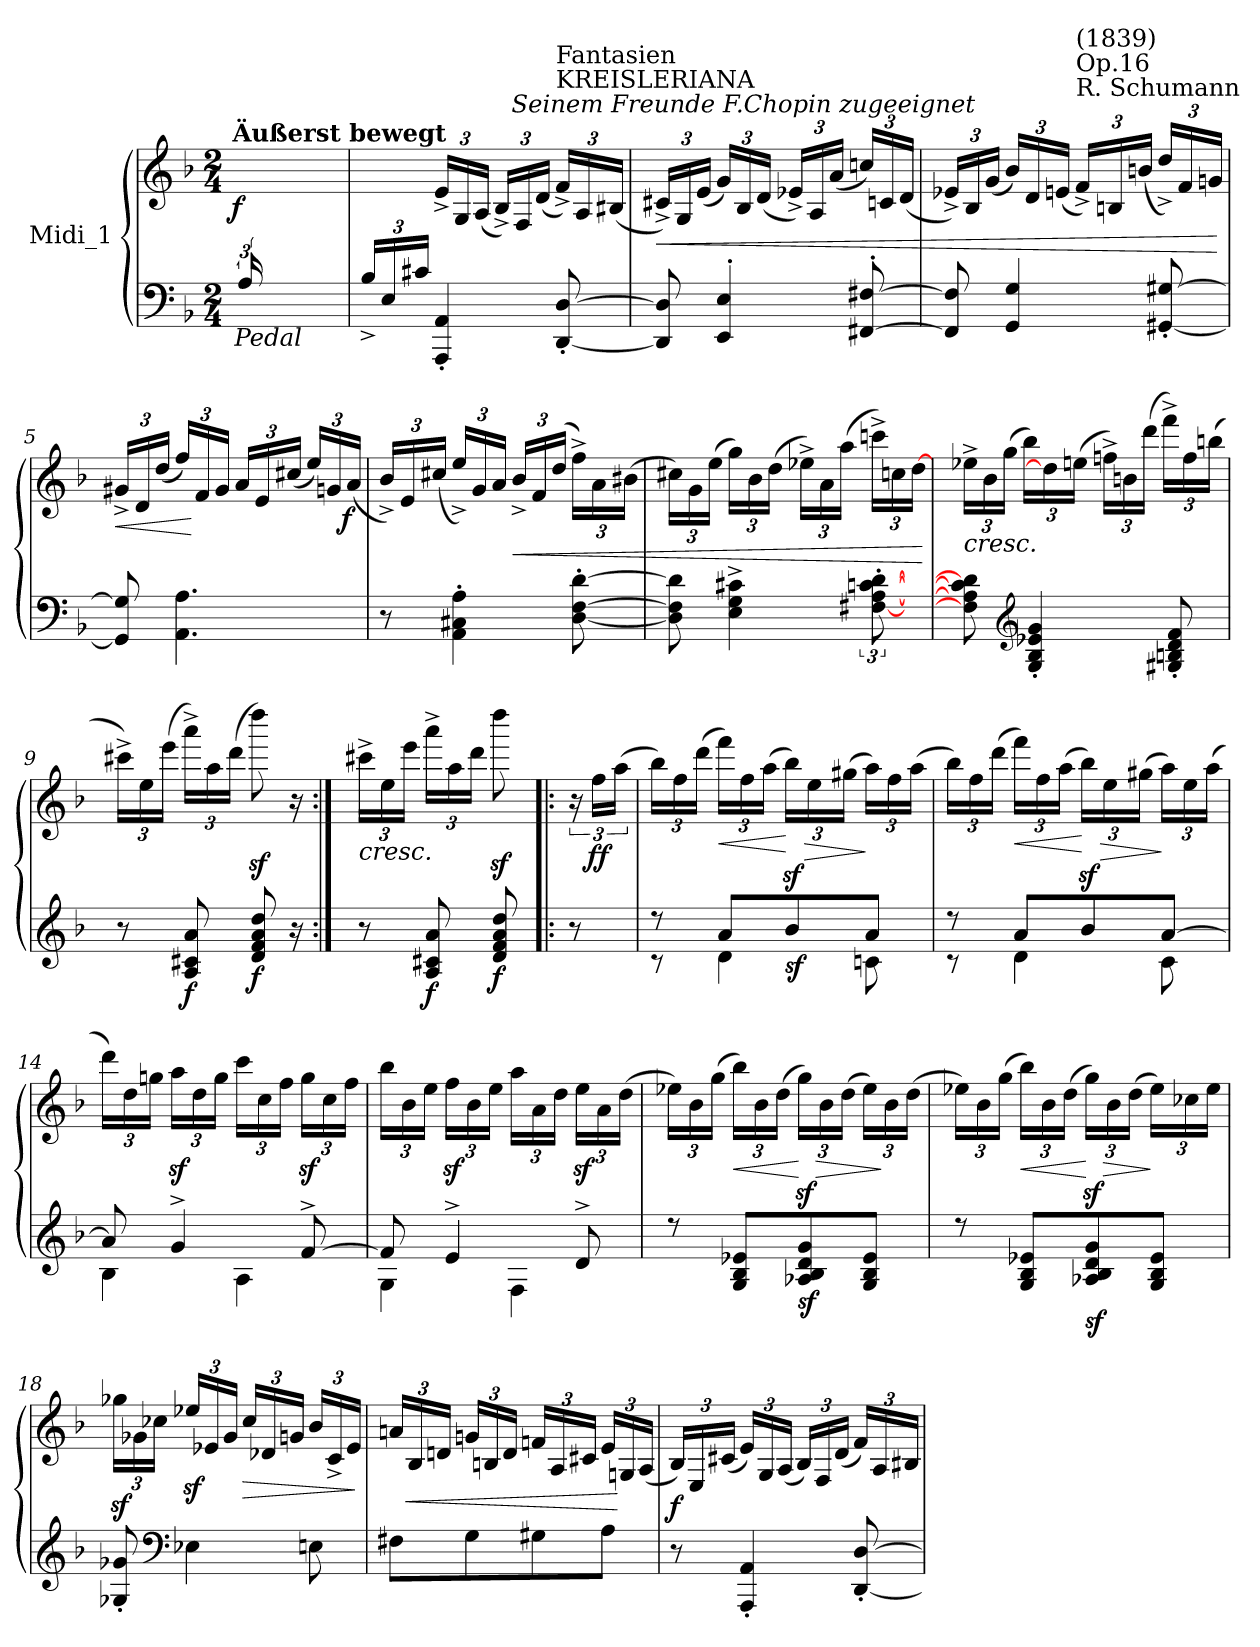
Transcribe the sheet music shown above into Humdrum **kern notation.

**kern	**kern	**dynam
*part1	*part1	*part1
*staff2	*staff1	*staff1/2
*I"Midi_1	*	*
*clefF4	*clefG2	*
*k[b-]	*k[b-]	*
*F:	*F:	*
*M2/4	*M2/4	*
=1	=1	=1
*^	*	*
!	!	!LO:TX:a:B:t=Äußerst bewegt	!
!	!	!	!LO:DY:b
640ryy	320ryy	24ryy	f
!LO:TX:b:i:t=Pedal	!	!	!
24A/	.	.	.
.	24ryy	.	.
!	!	!LO:N:vis=256..	!
.	.	1920%13ryy	.
!LO:N:vis=256..	!	!	!
1920%13ryy	.	.	.
.	960%17ryy	.	.
!	!	!LO:N:vis=128...	!
.	.	640%9ryy	.
!LO:N:vis=128..	!	!	!
80ryy	.	.	.
=2	=2	=2	=2
24B-^/LL	8ryy	8ryy	.
24E/	.	.	.
24c#X/JJ	.	.	.
4AAA/' 4AA/'	8ryy	24e^/LL	.
.	.	24G/	.
.	.	(24A/JJ	.
*	*	*Xbrackettup	*
.	4ryy	24B-^/LL)	.
!	!	!LO:TX:a:i:t=Seinem Freunde F.Chopin zugeeignet	!
.	.	24F/	.
.	.	(24d/JJ	.
!	!	!LO:TX:a:t=KREISLERIANA	!
!	!	!LO:TX:a:t=Fantasien	!
[8DD/' [8D/'	.	24f^/LL)	.
.	.	24A/	.
.	.	(24B#X/JJ	.
=3	=3	=3	=3
!	!	!	!LO:HP:b
8DD/] 8D/]	2ryy	24c#X^/LL)	<
.	.	24G/	.
.	.	(24e/JJ	.
4EE/' 4E/'	.	24g/LL)	.
.	.	24B-i/	.
.	.	(24d/JJ	.
.	.	24e-X^/LL)	.
.	.	24A/	.
.	.	(24a/JJ	.
[8FF#X/' [8F#X/'	.	24ccni/LL)	.
.	.	24cn/	.
.	.	(24d/JJ	.
!!LO:LB:g=z
=4	=4	=4	=4
8FF#/] 8F#/]	2ryy	24e-X^/LL)	.
.	.	24B-/	.
.	.	(24g/JJ	.
4GG/ 4G/	.	24b-/LL)	.
.	.	24d/	.
.	.	(24en/JJ	.
!	!	!LO:TX:a:t=R. Schumann	!
!	!	!LO:TX:a:t=Op.16	!
!	!	!LO:TX:a:t=(1839)	!
.	.	24f^/LL)	.
.	.	24Bn/	.
.	.	(24bn/JJ	.
[8GG#X/' [8G#X/'	.	24dd^/LL)	.
.	.	24f/	.
.	.	24gni/JJ	.
*v	*v	*	*
.	.	[
!!LO:LB:g=z
=5	=5	=5
!	!	!LO:HP:b
8GG#/] 8G#/]	24g#X^/LL	<
.	24d/	.
.	(24dd/JJ	.
4.AA\ 4.A\	24ff/LL)	.
.	24f/	[
.	24g#/JJ	.
.	24a/LL	.
.	24e/	.
.	(24cc#X/JJ	.
.	24ee/LL)	.
.	24gn/	.
!	!	!LO:DY:b
.	(24a/JJ	f
=6	=6	=6
8r	24b-i^/LL)	.
.	24e/	.
.	(24cc#X/JJ	.
4AA\' 4C#X\' 4A\'	24ee^/LL)	.
.	24g/	.
.	24a/JJ	.
!	!	!LO:HP:b
.	24b-^/LL	<
.	24f/	.
.	(24dd/JJ	.
[8D\' [8F\' [8d\'	24ff^\LL)	.
.	24a\	.
.	(>24b#X\JJ	.
=7	=7	=7
8D\] 8F\] 8d\]	24cc#X\LL)	.
.	24g\	.
.	(>24ee\JJ	.
4E\^ 4G\^ 4c#X\^	24gg\LL)	.
.	24b-i\	.
.	(>24dd\JJ	.
.	24ee-X^\LL)	.
.	24a\	.
.	(>24aa\JJ	.
[12F#X\' [12A\' [12cn\' [12d\'	24cccni^\LL)	.
.	24ccn\	.
48ryy	[24dd\JJ	.
48ryy	.	.
.	.	[
!!LO:LB:g=z
=8	=8	=8
!	!	!LO:HP:b
8F#\] 8A\] 8c\] 8d\]	24ee-X^\LL	<
.	24b-\	.
.	(>24gg\JJ	.
*clefG2	*	*
1920%13ryy	24bb-\LL)	.
4G/' 4B-/' 4e-X/' 4g/'	.	.
.	24dd\]	.
.	(>24een\JJ	.
.	24ffni^\LL)	.
.	24bn\	.
.	(>24ddd\JJ	.
.	24fff^\LL)	.
8G#X/' 8Bn/' 8d/' 8f/'	.	.
.	24ff\	.
.	(>24bbn\JJ	.
.	1920%13ryy	.
=9	=9	=9
8r	24ccc#X^\LL)	.
.	24ee\	.
.	(>24eee\JJ	.
!	!	!LO:DY:b=2
8A/ 8c#X/ 8a/	24aaa^\LL)	f
.	24aa\	.
.	(24ddd\JJ	.
!	!	!LO:DY:n=1:b=2
8d/ 8f/ 8a/ 8dd/	8ddddz<\)	[ f
16r	16r	.
=10:|!	=10:|!	=10:|!
!	!	!LO:HP:b
8r	24ccc#X^\LL	<
.	24ee\	.
.	24eee\JJ	.
!	!	!LO:DY:b=2
8A/ 8c#X/ 8a/	24aaa^\LL	f
.	24aa\	.
.	24ddd\JJ	.
!	!	!LO:DY:n=1:b=2
8d/ 8f/ 8a/ 8dd/	8ddddz<\	[ f
!!LO:LB:g=z
=11!|:	=11!|:	=11!|:
*^	*	*
*	*	*brackettup	*
8r	8ryy	24r	.
!	!	!	!LO:DY:b
.	.	24ff\LL	ff
.	.	(>24aa\JJ	.
=12	=12	=12	=12
*	*	*Xbrackettup	*
8r	8r	24bb-\LL)	.
.	.	24ff\	.
.	.	(>24ddd\JJ	.
!	!	!	!LO:HP:b
8a/L	4d\	24fff\LL)	<
.	.	24ff\	.
.	.	(>24aa\JJ	.
!	!	!	!LO:DY:n=1:b=2
8b-/	.	24bb-z<\LL)	[ sf
!	!	!	!LO:HP:b
.	.	24ee\	>
.	.	(>24gg#X\JJ	.
8a/J	8cni\	24aa\LL)	]
.	.	24ff\	.
.	.	(>24aa\JJ	.
=13	=13	=13	=13
8r	8r	24bb-\LL)	.
.	.	24ff\	.
.	.	(>24ddd\JJ	.
!	!	!	!LO:HP:b
8a/L	4d\	24fff\LL)	<
.	.	24ff\	.
.	.	(>24aa\JJ	.
8b-/	.	24bb-z<\LL)	[
!	!	!	!LO:HP:b
.	.	24ee\	>
.	.	(>24gg#X\JJ	.
[8a/J	8c\	24aa\LL)	]
.	.	24ee\	.
.	.	(>24aa\JJ	.
=14	=14	=14	=14
8a/]	4B-i\	24ddd\LL)	.
.	.	24dd\	.
.	.	24ggni\JJ	.
4g^/	.	24aaz<\LL	.
.	.	24dd\	.
.	.	24gg\JJ	.
.	4A\	24ccc\LL	.
.	.	24cc\	.
.	.	24ff\JJ	.
[8f^/	.	24ggz<\LL	.
.	.	24cc\	.
.	.	24ff\JJ	.
!!LO:LB:g=z
=15	=15	=15	=15
8f/]	4G\	24bb-\LL	.
.	.	24b-\	.
.	.	24ee\JJ	.
4e^/	.	24ffz<\LL	.
.	.	24b-\	.
.	.	24ee\JJ	.
.	4F\	24aa\LL	.
.	.	24a\	.
.	.	24dd\JJ	.
8d^/	.	24eez<\LL	.
.	.	24a\	.
.	.	(>24dd\JJ	.
=16	=16	=16	=16
8r	2ryy	24ee-X\LL)	.
.	.	24b-\	.
.	.	(>24gg\JJ	.
!	!	!	!LO:HP:b
8G/ 8B-/ 8e-X/L	.	24bb-\LL)	<
.	.	24b-\	.
.	.	(>24dd\JJ	.
!	!	!	!LO:DY:n=1:b=2
8A-X/ 8B-/ 8d/ 8g/	.	24ggz<\LL)	[ sf
!	!	!	!LO:HP:b
.	.	24b-\	>
.	.	(>24dd\JJ	.
8G/ 8B-/ 8e-/J	.	24ee-\LL)	.
.	.	24b-\	]
.	.	(>24dd\JJ	.
=17	=17	=17	=17
8r	2ryy	24ee-X\LL)	.
.	.	24b-\	.
.	.	(>24gg\JJ	.
!	!	!	!LO:HP:b
8G/ 8B-/ 8e-X/L	.	24bb-\LL)	<
.	.	24b-\	.
.	.	(>24dd\JJ	.
!	!	!	!LO:DY:n=1:b=2
8A-X/ 8B-/ 8d/ 8g/	.	24ggz<\LL)	[ sf
!	!	!	!LO:HP:b
.	.	24b-\	>
.	.	(>24dd\JJ	.
8G/ 8B-/ 8e-/J	.	24ee-\LL)	]
.	.	24cc-X\	.
.	.	24ee-\JJ	.
*v	*v	*	*
!!LO:PB:g=z
=18	=18	=18
8G-X/' 8g-X/'	24gg-Xz<\LL	.
.	24g-X\	.
.	24cc-X\JJ	.
*clefF4	*	*
4E-X\	24ee-Xz</LL	.
.	24e-X/	.
.	24g-/JJ	.
!	!	!LO:HP:b
.	24cc-i/LL	>
.	24d-X/	.
.	24gn/JJ	.
8En\	24b-/LL	.
.	24c^/	.
.	24e-i/JJ	.
.	.	]
=19	=19	=19
8F#X\L	24ani/LL	.
!	!	!LO:HP:b
.	24B-/	<
.	24dni/JJ	.
8G\	24gni/LL	.
.	24Bn/	.
.	24d/JJ	.
8G#X\	24fni/LL	.
.	24A/	.
.	24c#X/JJ	.
8A\J	24e/LL	.
.	24Gni/	[
.	(24A/JJ	.
!!LO:LB:g=z
=20	=20	=20
!	!	!LO:DY:b
8r	24B-i/LL)	f
.	24E/	.
.	(24c#X/JJ	.
4AAA/' 4AA/'	24e/LL)	.
.	24G/	.
.	(24A/JJ	.
.	24B-/LL)	.
.	24F/	.
.	(24d/JJ	.
[8DD/' [8D/'	24f/LL)	.
.	24A/	.
.	24B#X/JJ	.
=	=	=
*-	*-	*-
